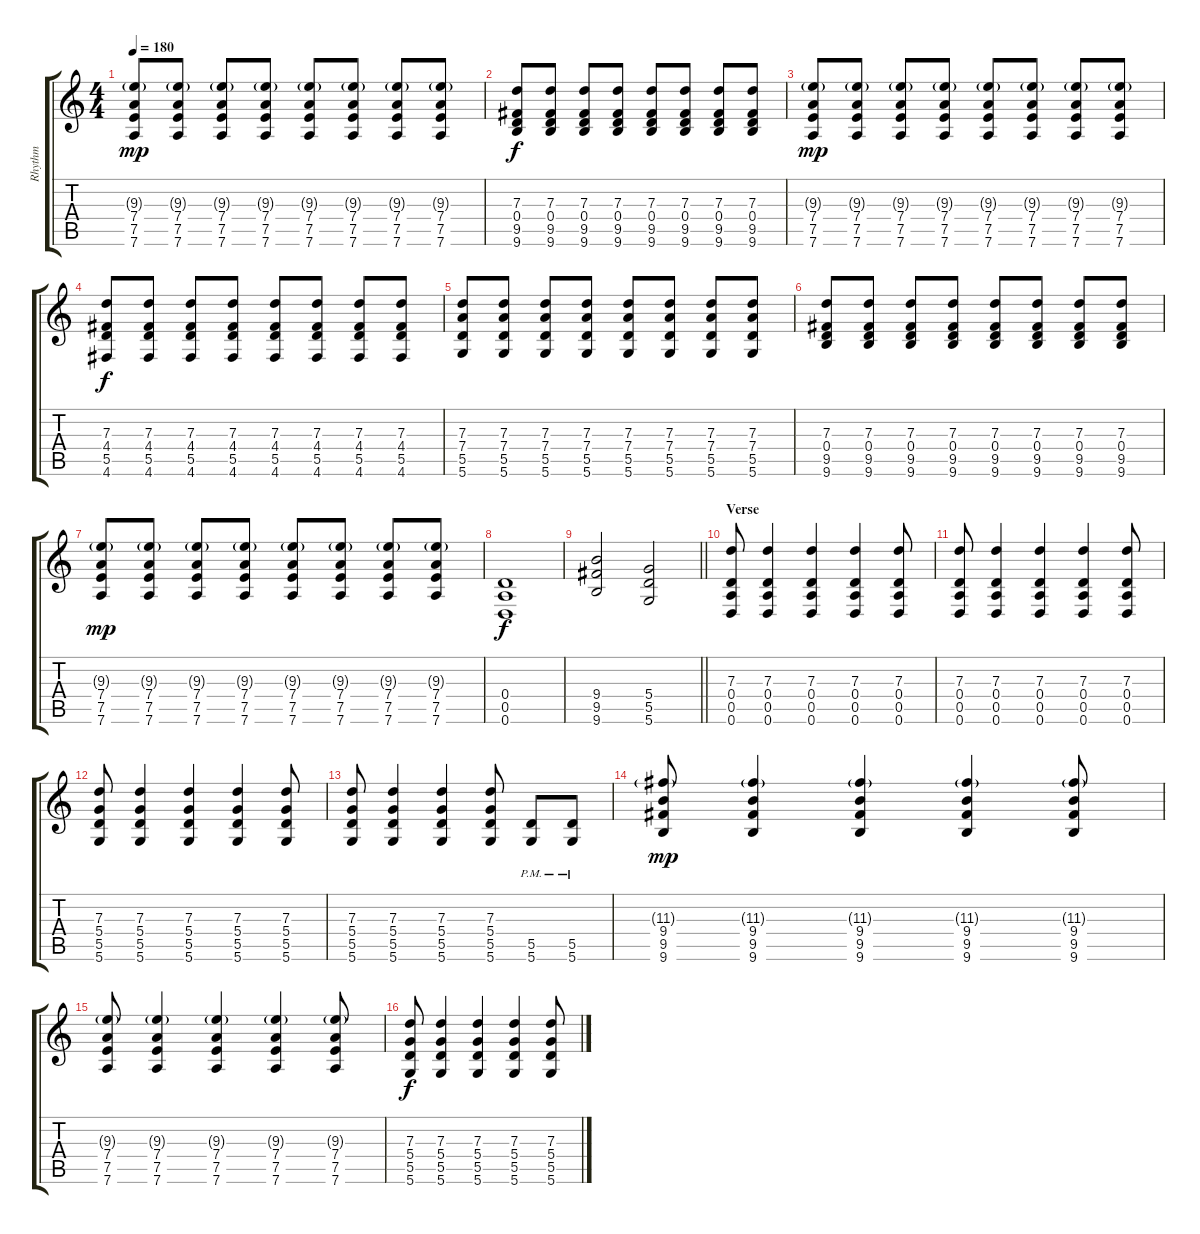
\track ("Rhythm" "Rhythm") {instrument distortionguitar}
\staff {score tabs}
\tuning (E4 B3 G3 D3 A2 D2) {hide}
\ts (4 4)
\tempo 180
\clef g2
\ks c
(9.3{g} 7.4 7.5 7.6).8{dy mp} (9.3{g} 7.4 7.5 7.6).8 (9.3{g} 7.4 7.5 7.6).8 (9.3{g} 7.4 7.5 7.6).8 (9.3{g} 7.4 7.5 7.6).8 (9.3{g} 7.4 7.5 7.6).8 (9.3{g} 7.4 7.5 7.6).8 (9.3{g} 7.4 7.5 7.6).8 |
(7.3 0.4 9.5 9.6).8{dy f} (7.3 0.4 9.5 9.6).8 (7.3 0.4 9.5 9.6).8 (7.3 0.4 9.5 9.6).8 (7.3 0.4 9.5 9.6).8 (7.3 0.4 9.5 9.6).8 (7.3 0.4 9.5 9.6).8 (7.3 0.4 9.5 9.6).8 |
(9.3{g} 7.4 7.5 7.6).8{dy mp} (9.3{g} 7.4 7.5 7.6).8 (9.3{g} 7.4 7.5 7.6).8 (9.3{g} 7.4 7.5 7.6).8 (9.3{g} 7.4 7.5 7.6).8 (9.3{g} 7.4 7.5 7.6).8 (9.3{g} 7.4 7.5 7.6).8 (9.3{g} 7.4 7.5 7.6).8 |
(7.3 4.4 5.5 4.6).8{dy f} (7.3 4.4 5.5 4.6).8 (7.3 4.4 5.5 4.6).8 (7.3 4.4 5.5 4.6).8 (7.3 4.4 5.5 4.6).8 (7.3 4.4 5.5 4.6).8 (7.3 4.4 5.5 4.6).8 (7.3 4.4 5.5 4.6).8 |
(7.3 7.4 5.5 5.6).8 (7.3 7.4 5.5 5.6).8 (7.3 7.4 5.5 5.6).8 (7.3 7.4 5.5 5.6).8 (7.3 7.4 5.5 5.6).8 (7.3 7.4 5.5 5.6).8 (7.3 7.4 5.5 5.6).8 (7.3 7.4 5.5 5.6).8 |
(7.3 0.4 9.5 9.6).8 (7.3 0.4 9.5 9.6).8 (7.3 0.4 9.5 9.6).8 (7.3 0.4 9.5 9.6).8 (7.3 0.4 9.5 9.6).8 (7.3 0.4 9.5 9.6).8 (7.3 0.4 9.5 9.6).8 (7.3 0.4 9.5 9.6).8 |
(9.3{g} 7.4 7.5 7.6).8{dy mp} (9.3{g} 7.4 7.5 7.6).8 (9.3{g} 7.4 7.5 7.6).8 (9.3{g} 7.4 7.5 7.6).8 (9.3{g} 7.4 7.5 7.6).8 (9.3{g} 7.4 7.5 7.6).8 (9.3{g} 7.4 7.5 7.6).8 (9.3{g} 7.4 7.5 7.6).8 |
(0.4 0.5 0.6).1{dy f} |
\barLineRight lightlight
(9.4 9.5 9.6).2 (5.4 5.5 5.6).2 |
\section ("" "Verse")
(7.3 0.4 0.5 0.6).8 (7.3 0.4 0.5 0.6).4 (7.3 0.4 0.5 0.6).4 (7.3 0.4 0.5 0.6).4 (7.3 0.4 0.5 0.6).8 |
(7.3 0.4 0.5 0.6).8 (7.3 0.4 0.5 0.6).4 (7.3 0.4 0.5 0.6).4 (7.3 0.4 0.5 0.6).4 (7.3 0.4 0.5 0.6).8 |
(7.3 5.4 5.5 5.6).8 (7.3 5.4 5.5 5.6).4 (7.3 5.4 5.5 5.6).4 (7.3 5.4 5.5 5.6).4 (7.3 5.4 5.5 5.6).8 |
(7.3 5.4 5.5 5.6).8 (7.3 5.4 5.5 5.6).4 (7.3 5.4 5.5 5.6).4 (7.3 5.4 5.5 5.6).8 (5.5{pm} 5.6{pm}).8 (5.5{pm} 5.6{pm}).8 |
(11.3{g} 9.4 9.5 9.6).8{dy mp} (11.3{g} 9.4 9.5 9.6).4 (11.3{g} 9.4 9.5 9.6).4 (11.3{g} 9.4 9.5 9.6).4 (11.3{g} 9.4 9.5 9.6).8 |
(9.3{g} 7.4 7.5 7.6).8 (9.3{g} 7.4 7.5 7.6).4 (9.3{g} 7.4 7.5 7.6).4 (9.3{g} 7.4 7.5 7.6).4 (9.3{g} 7.4 7.5 7.6).8 |
(7.3 5.4 5.5 5.6).8{dy f} (7.3 5.4 5.5 5.6).4 (7.3 5.4 5.5 5.6).4 (7.3 5.4 5.5 5.6).4 (7.3 5.4 5.5 5.6).8
